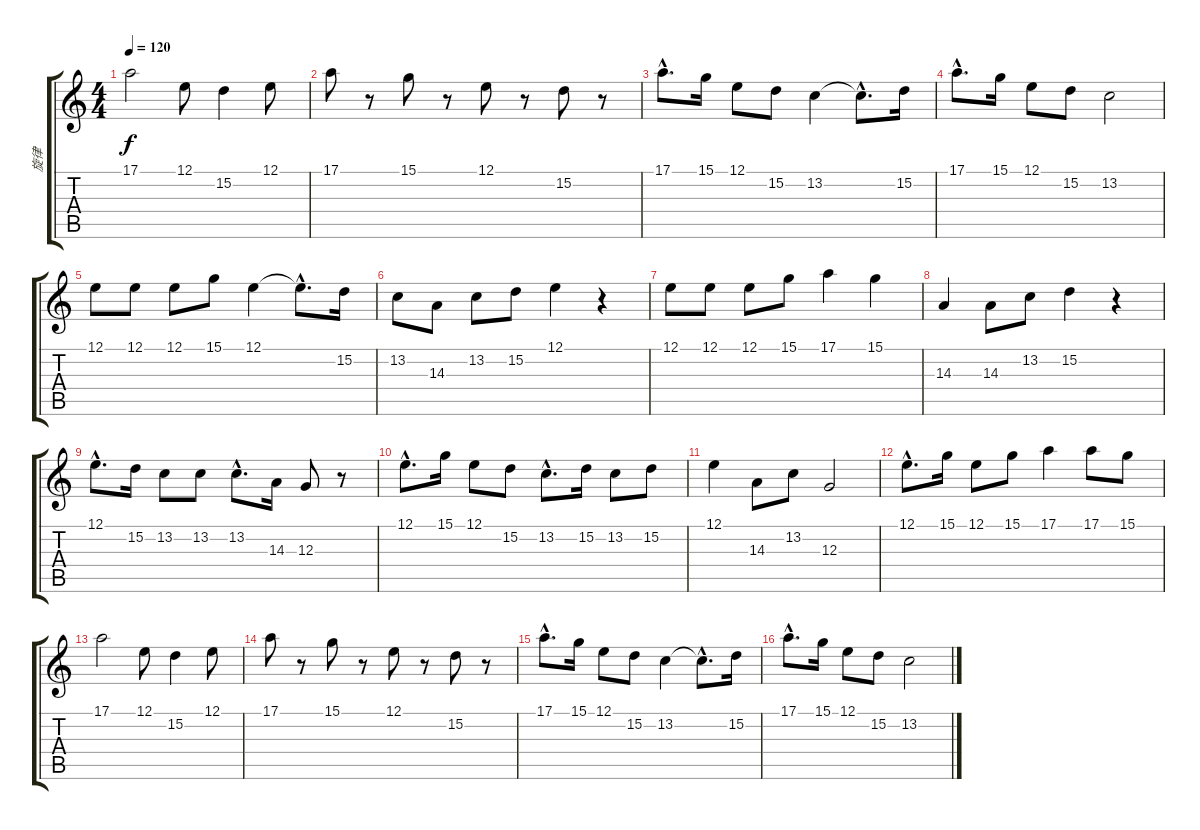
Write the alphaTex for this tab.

\track ("旋律" "旋律") {instrument tremolostrings}
\staff {score tabs}
\tuning (E4 B3 G3 D3 A2 E2) {hide}
\ts (4 4)
\tempo 120
\clef g2
\ks c
17.1.2{dy f} 12.1.8 15.2.4 12.1.8 |
17.1.8 r.8 15.1.8 r.8 12.1.8 r.8 15.2.8 r.8 |
17.1{hac}.8{d} 15.1.16 12.1.8 15.2.8 13.2.4 13.2{hac t}.8{d} 15.2.16 |
17.1{hac}.8{d} 15.1.16 12.1.8 15.2.8 13.2.2 |
12.1.8 12.1.8 12.1.8 15.1.8 12.1.4 12.1{hac t}.8{d} 15.2.16 |
13.2.8 14.3.8 13.2.8 15.2.8 12.1.4 r.4 |
12.1.8 12.1.8 12.1.8 15.1.8 17.1.4 15.1.4 |
14.3.4 14.3.8 13.2.8 15.2.4 r.4 |
12.1{hac}.8{d} 15.2.16 13.2.8 13.2.8 13.2{hac}.8{d} 14.3.16 12.3.8 r.8 |
12.1{hac}.8{d} 15.1.16 12.1.8 15.2.8 13.2{hac}.8{d} 15.2.16 13.2.8 15.2.8 |
12.1.4 14.3.8 13.2.8 12.3.2 |
12.1{hac}.8{d} 15.1.16 12.1.8 15.1.8 17.1.4 17.1.8 15.1.8 |
17.1.2 12.1.8 15.2.4 12.1.8 |
17.1.8 r.8 15.1.8 r.8 12.1.8 r.8 15.2.8 r.8 |
17.1{hac}.8{d} 15.1.16 12.1.8 15.2.8 13.2.4 13.2{hac t}.8{d} 15.2.16 |
17.1{hac}.8{d} 15.1.16 12.1.8 15.2.8 13.2.2
